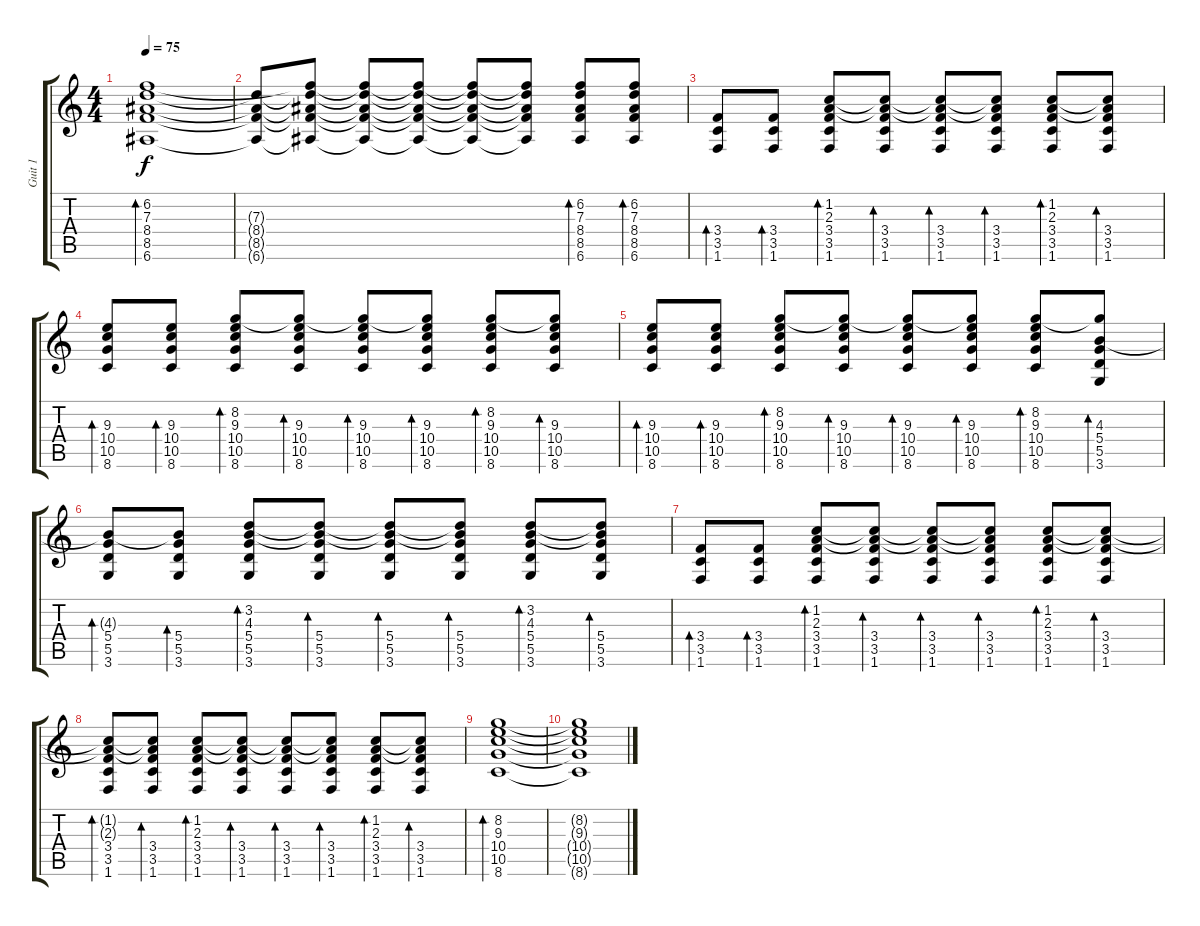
\track ("Guit 1" "Guit 1") {instrument electricguitarjazz}
\staff {score tabs}
\tuning (E4 B3 G3 D3 A2 E2) {hide}
\ts (4 4)
\tempo 75
\clef g2
\ks c
(6.2 7.3 8.4 8.5 6.6).1{bd 30 dy f} |
(7.3{t} 8.4{t} 8.5{t} 6.6{t}).8 (6.2{t} 7.3{t} 8.4{t} 8.5{t} 6.6{t}).8 (6.2{t} 7.3{t} 8.4{t} 8.5{t} 6.6{t}).8 (6.2{t} 7.3{t} 8.4{t} 8.5{t} 6.6{t}).8 (6.2{t} 7.3{t} 8.4{t} 8.5{t} 6.6{t}).8 (6.2{t} 7.3{t} 8.4{t} 8.5{t} 6.6{t}).8 (6.2 7.3 8.4 8.5 6.6).8{bd 30} (6.2 7.3 8.4 8.5 6.6).8{bd 30} |
(3.4 3.5 1.6).8{bd 30} (3.4 3.5 1.6).8{bd 30} (1.2 2.3 3.4 3.5 1.6).8{bd 30} (1.2{t} 2.3{t} 3.4 3.5 1.6).8{bd 30} (1.2{t} 2.3{t} 3.4 3.5 1.6).8{bd 30} (1.2{t} 2.3{t} 3.4 3.5 1.6).8{bd 30} (1.2 2.3 3.4 3.5 1.6).8{bd 30} (1.2{t} 2.3{t} 3.4 3.5 1.6).8{bd 30} |
(9.3 10.4 10.5 8.6).8{bd 30} (9.3 10.4 10.5 8.6).8{bd 30} (8.2 9.3 10.4 10.5 8.6).8{bd 30} (8.2{t} 9.3 10.4 10.5 8.6).8{bd 30} (8.2{t} 9.3 10.4 10.5 8.6).8{bd 30} (8.2{t} 9.3 10.4 10.5 8.6).8{bd 30} (8.2 9.3 10.4 10.5 8.6).8{bd 30} (8.2{t} 9.3 10.4 10.5 8.6).8{bd 30} |
(9.3 10.4 10.5 8.6).8{bd 30} (9.3 10.4 10.5 8.6).8{bd 30} (8.2 9.3 10.4 10.5 8.6).8{bd 30} (8.2{t} 9.3 10.4 10.5 8.6).8{bd 30} (8.2{t} 9.3 10.4 10.5 8.6).8{bd 30} (8.2{t} 9.3 10.4 10.5 8.6).8{bd 30} (8.2 9.3 10.4 10.5 8.6).8{bd 30} (8.2{t} 4.3 5.4 5.5 3.6).8{bd 30} |
(4.3{t} 5.4 5.5 3.6).8{bd 30} (4.3{t} 5.4 5.5 3.6).8{bd 30} (3.2 4.3 5.4 5.5 3.6).8{bd 30} (3.2{t} 4.3{t} 5.4 5.5 3.6).8{bd 30} (3.2{t} 4.3{t} 5.4 5.5 3.6).8{bd 30} (3.2{t} 4.3{t} 5.4 5.5 3.6).8{bd 30} (3.2 4.3 5.4 5.5 3.6).8{bd 30} (3.2{t} 4.3{t} 5.4 5.5 3.6).8{bd 30} |
(3.4 3.5 1.6).8{bd 30} (3.4 3.5 1.6).8{bd 30} (1.2 2.3 3.4 3.5 1.6).8{bd 30} (1.2{t} 2.3{t} 3.4 3.5 1.6).8{bd 30} (1.2{t} 2.3{t} 3.4 3.5 1.6).8{bd 30} (1.2{t} 2.3{t} 3.4 3.5 1.6).8{bd 30} (1.2 2.3 3.4 3.5 1.6).8{bd 30} (1.2{t} 2.3{t} 3.4 3.5 1.6).8{bd 30} |
(1.2{t} 2.3{t} 3.4 3.5 1.6).8{bd 30} (1.2{t} 2.3{t} 3.4 3.5 1.6).8{bd 30} (1.2 2.3 3.4 3.5 1.6).8{bd 30} (1.2{t} 2.3{t} 3.4 3.5 1.6).8{bd 30} (1.2{t} 2.3{t} 3.4 3.5 1.6).8{bd 30} (1.2{t} 2.3{t} 3.4 3.5 1.6).8{bd 30} (1.2 2.3 3.4 3.5 1.6).8{bd 30} (1.2{t} 2.3{t} 3.4 3.5 1.6).8{bd 30} |
(8.2 9.3 10.4 10.5 8.6).1{bd 30 volume 0} |
(8.2{t} 9.3{t} 10.4{t} 10.5{t} 8.6{t}).1
